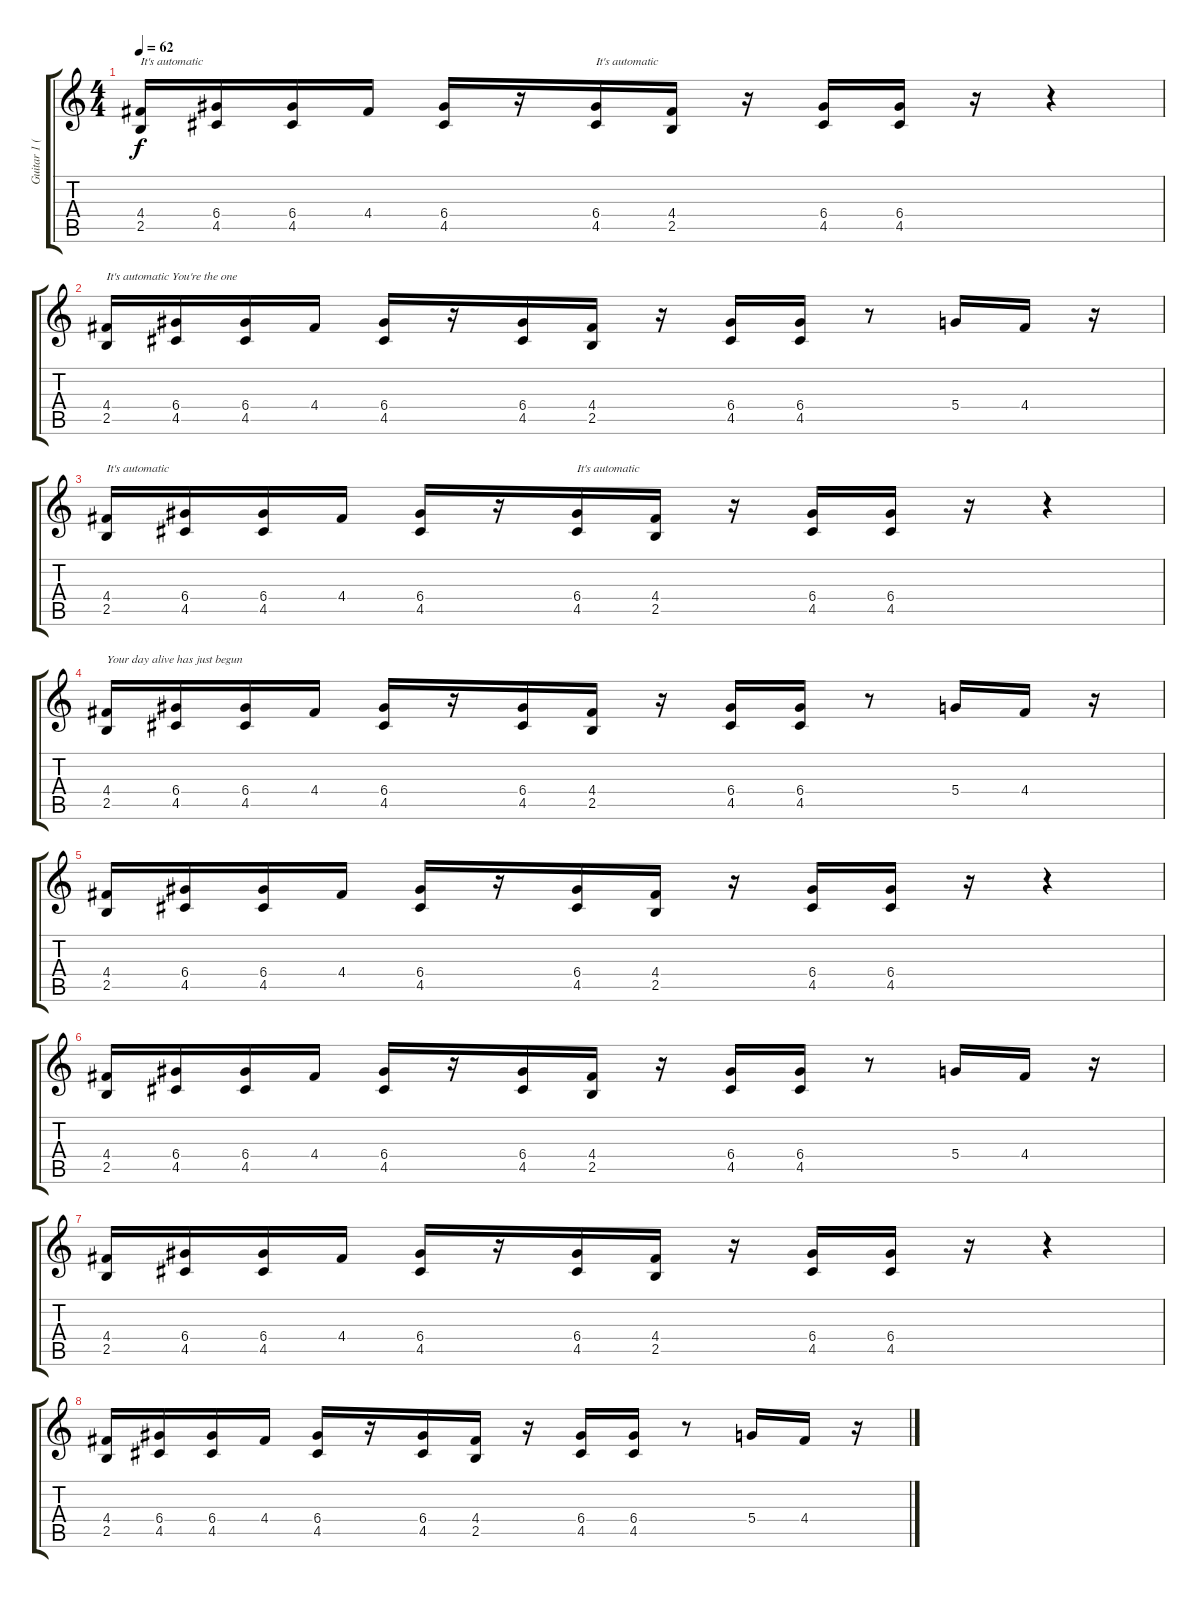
\track ("Guitar 1 (General Idea)" "Guitar 1 (") {instrument distortionguitar}
\staff {score tabs}
\tuning (E4 B3 G3 D3 A2 E2) {hide}
\ts (4 4)
\tempo 62
\clef g2
\ks c
(4.4 2.5).16{txt "It's automatic" dy f} (6.4 4.5).16 (6.4 4.5).16 4.4.16 (6.4 4.5).16 r.16 (6.4 4.5).16{txt "It's automatic"} (4.4 2.5).16 r.16 (6.4 4.5).16 (6.4 4.5).16 r.16 r.4 |
(4.4 2.5).16{txt "It's automatic You're the one"} (6.4 4.5).16 (6.4 4.5).16 4.4.16 (6.4 4.5).16 r.16 (6.4 4.5).16 (4.4 2.5).16 r.16 (6.4 4.5).16 (6.4 4.5).16 r.8 5.4.16 4.4.16 r.16 |
(4.4 2.5).16{txt "It's automatic"} (6.4 4.5).16 (6.4 4.5).16 4.4.16 (6.4 4.5).16 r.16 (6.4 4.5).16{txt "It's automatic"} (4.4 2.5).16 r.16 (6.4 4.5).16 (6.4 4.5).16 r.16 r.4 |
(4.4 2.5).16{txt "Your day alive has just begun"} (6.4 4.5).16 (6.4 4.5).16 4.4.16 (6.4 4.5).16 r.16 (6.4 4.5).16 (4.4 2.5).16 r.16 (6.4 4.5).16 (6.4 4.5).16 r.8 5.4.16 4.4.16 r.16 |
(4.4 2.5).16 (6.4 4.5).16 (6.4 4.5).16 4.4.16 (6.4 4.5).16 r.16 (6.4 4.5).16 (4.4 2.5).16 r.16 (6.4 4.5).16 (6.4 4.5).16 r.16 r.4 |
(4.4 2.5).16 (6.4 4.5).16 (6.4 4.5).16 4.4.16 (6.4 4.5).16 r.16 (6.4 4.5).16 (4.4 2.5).16 r.16 (6.4 4.5).16 (6.4 4.5).16 r.8 5.4.16 4.4.16 r.16 |
(4.4 2.5).16 (6.4 4.5).16 (6.4 4.5).16 4.4.16 (6.4 4.5).16 r.16 (6.4 4.5).16 (4.4 2.5).16 r.16 (6.4 4.5).16 (6.4 4.5).16 r.16 r.4 |
(4.4 2.5).16 (6.4 4.5).16 (6.4 4.5).16 4.4.16 (6.4 4.5).16 r.16 (6.4 4.5).16 (4.4 2.5).16 r.16 (6.4 4.5).16 (6.4 4.5).16 r.8 5.4.16 4.4.16 r.16
